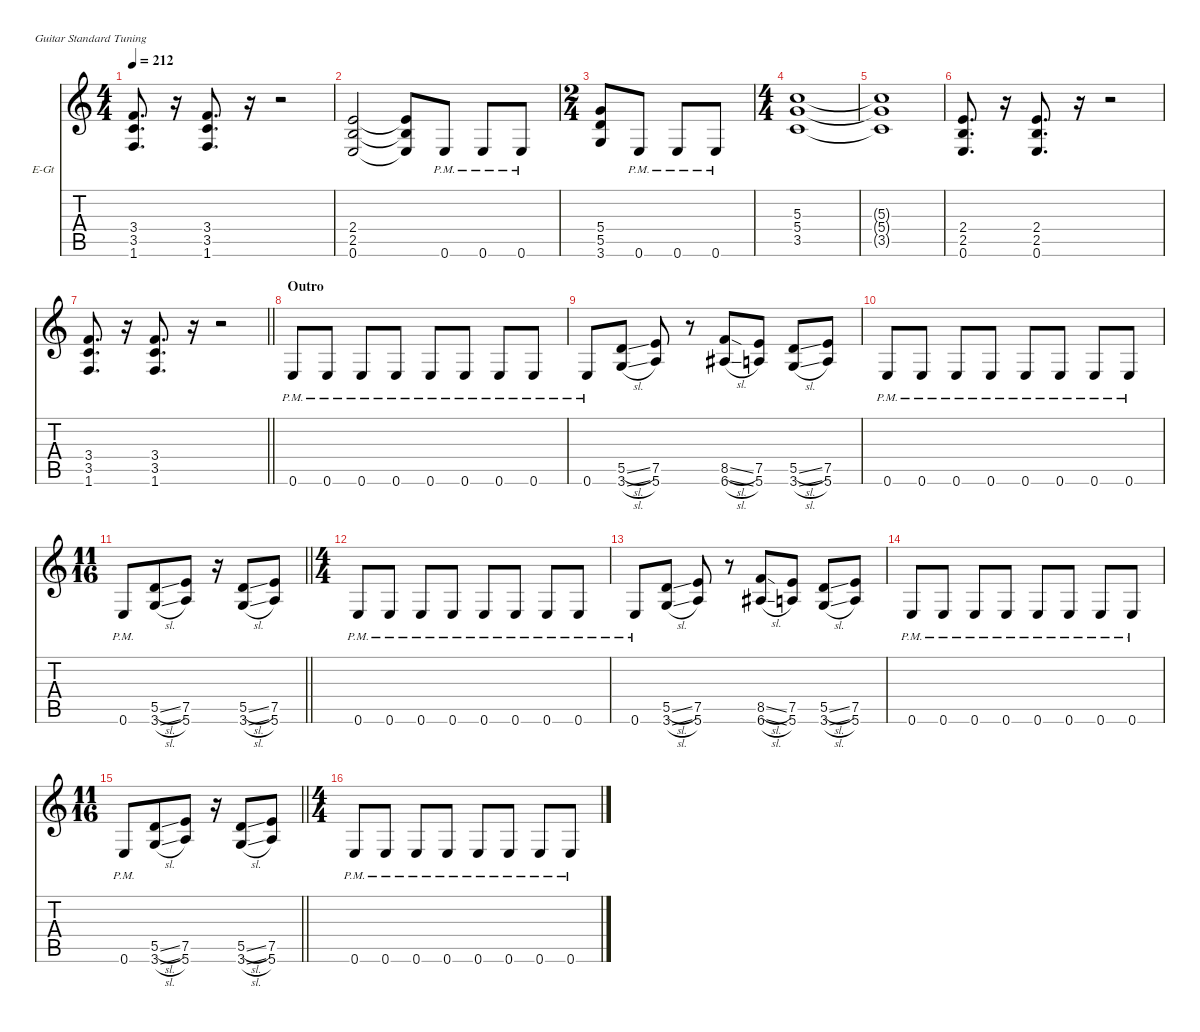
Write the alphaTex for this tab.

\hideDynamics
\bracketExtendMode nobrackets
\firstSystemTrackNameOrientation horizontal
\otherSystemsTrackNameOrientation horizontal
\track ("James Hetfield" "E-Gt") {instrument distortionguitar}
\staff {score tabs}
\tuning (E4 B3 G3 D3 A2 E2)
\ts (4 4)
\tempo 212
\clef g2
\ks c
(3.4 3.5 1.6).8{d dy fff} r.16 (3.4 3.5 1.6).8{d} r.16 r.2 |
(2.4 2.5 0.6).2 (2.4{t} 2.5{t} 0.6{t}).8{dy f} 0.6{pm}.8{dy fff} 0.6{pm}.8 0.6{pm}.8 |
\ts (2 4)
\beaming (8 2 2)
(5.4 5.5 3.6).8{dy f} 0.6{pm}.8{dy fff} 0.6{pm}.8 0.6{pm}.8 |
\ts (4 4)
\beaming (8 2 2 2 2)
(5.3 5.4 3.5).1 |
(5.3{t} 5.4{t} 3.5{t}).1{dy f} |
(2.4 2.5 0.6).8{d dy fff} r.16 (2.4 2.5 0.6).8{d} r.16 r.2 |
\barLineRight lightlight
(3.4 3.5 1.6).8{d} r.16 (3.4 3.5 1.6).8{d} r.16 r.2 |
\section ("" "Outro")
0.6{pm}.8 0.6{pm}.8 0.6{pm}.8 0.6{pm}.8 0.6{pm}.8 0.6{pm}.8 0.6{pm}.8 0.6{pm}.8 |
0.6{pm}.8 (5.5{sl} 3.6{sl}).8 (7.5 5.6).8 r.8 (8.5{sl} 6.6{sl acc #}).8 (7.5 5.6).8 (5.5{sl} 3.6{sl}).8 (7.5 5.6).8{dy f} |
0.6{pm}.8{dy fff} 0.6{pm}.8 0.6{pm}.8 0.6{pm}.8 0.6{pm}.8 0.6{pm}.8 0.6{pm}.8 0.6{pm}.8 |
\ts (11 16)
\beaming (8 3 2)
\barLineRight lightlight
0.6{pm}.8 (5.5{sl} 3.6{sl}).8 (7.5 5.6).8 r.16 (5.5{sl} 3.6{sl}).8 (7.5 5.6).8{dy f} |
\ts (4 4)
\beaming (8 2 2 2 2)
0.6{pm}.8{dy fff} 0.6{pm}.8 0.6{pm}.8 0.6{pm}.8 0.6{pm}.8 0.6{pm}.8 0.6{pm}.8 0.6{pm}.8 |
0.6{pm}.8 (5.5{sl} 3.6{sl}).8 (7.5 5.6).8 r.8 (8.5{sl} 6.6{sl acc #}).8 (7.5 5.6).8 (5.5{sl} 3.6{sl}).8 (7.5 5.6).8{dy f} |
0.6{pm}.8{dy fff} 0.6{pm}.8 0.6{pm}.8 0.6{pm}.8 0.6{pm}.8 0.6{pm}.8 0.6{pm}.8 0.6{pm}.8 |
\ts (11 16)
\beaming (8 3 2)
\barLineRight lightlight
0.6{pm}.8 (5.5{sl} 3.6{sl}).8 (7.5 5.6).8 r.16 (5.5{sl} 3.6{sl}).8 (7.5 5.6).8{dy f} |
\ts (4 4)
\beaming (8 2 2 2 2)
0.6{pm}.8{dy fff} 0.6{pm}.8 0.6{pm}.8 0.6{pm}.8 0.6{pm}.8 0.6{pm}.8 0.6{pm}.8 0.6{pm}.8
